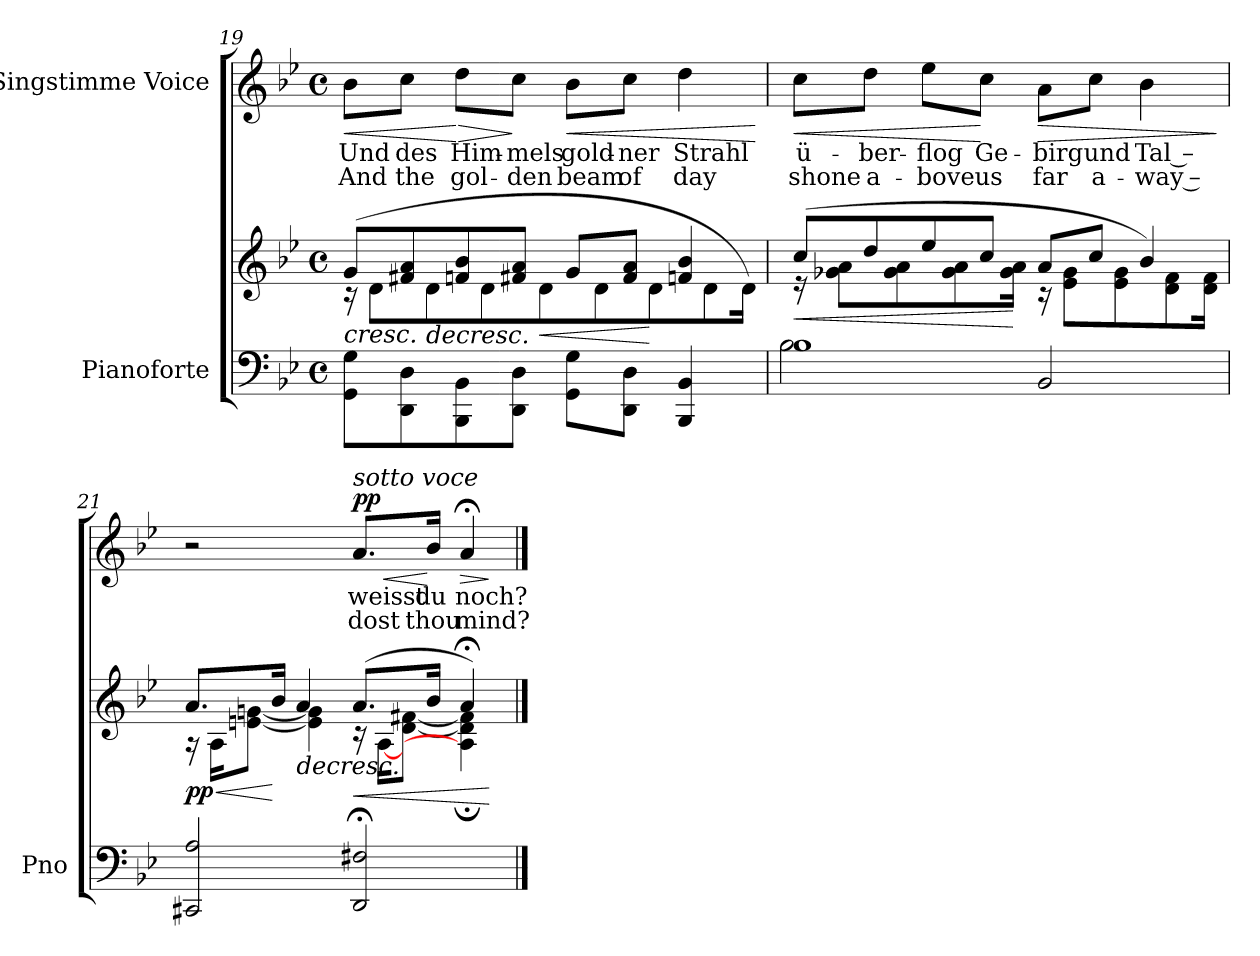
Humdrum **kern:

**kern	**kern	**dynam	**kern	**text	**text	**dynam
*part2	*part2	*part2	*part1	*part1	*part1	*part1
*staff3	*staff2	*staff2/3	*staff1	*staff1	*staff1	*staff1
*I"Pianoforte	*	*	*I"Singstimme Voice	*	*	*
*I'Pno	*	*	*	*	*	*
*clefF4	*clefG2	*	*clefG2	*	*	*
*k[b-e-]	*k[b-e-]	*	*k[b-e-]	*	*	*
*M4/4	*M4/4	*	*M4/4	*	*	*
*met(c)	*met(c)	*	*met(c)	*	*	*
=19	=19	=19	=19	=19	=19	=19
!	!	!LO:HP:b	!	!	!	!LO:HP:b
*	*^	*	*	*	*	*
8GG\ 8G\L	(8g/L	16r	<	8b-\L	Und	And	<
.	.	8d\L	.	.	.	.	.
8DD\ 8D\	8f#X/ 8a/	.	.	8cc\J	des	the	.
!	!	!	!LO:HP:b	!	!	!	!
.	.	8d\	>	.	.	.	.
!	!	!	!	!	!	!	!LO:HP:n=1:b
8BBB-\ 8BB-\	8fn/ 8b-/	.	.	8dd\L	Him-	gol-	[ >
.	.	8d\	.	.	.	.	.
8DD\ 8D\J	8f#X/ 8a/J	.	.	8cc\J	-mels	-den	]
!	!	!	!LO:HP:b	!	!	!	!
.	.	8d\	<	.	.	.	.
!	!	!	!	!	!	!	!LO:HP:b
8GG\ 8G\L	8g/L	.	.	8b-\L	gold-	beam	<
.	.	8d\	.	.	.	.	.
8DD\ 8D\J	8f#/ 8a/J	.	.	8cc\J	-ner	of	.
.	.	8d\	[	.	.	.	.
4BBB-/ 4BB-/	4fn/ 4b-/	.	.	4dd\	Strahl	day	.
.	.	8d\	.	.	.	.	.
.	.	16d\Jk)	.	.	.	.	.
*	*v	*v	*	*	*	*	*
.	.	.	.	.	.	[
=20	=20	=20	=20	=20	=20	=20
*^	*	*	*	*	*	*
!	!	!	!LO:HP:b	!	!	!	!LO:HP:b
*	*	*^	*	*	*	*	*
1B-	2B-\	(8cc/L	16r	<	8cc\L	ü-	shone	<
.	.	.	8g-X\ 8a\L	.	.	.	.	.
.	.	8dd/	.	.	8dd\J	-ber-	a-	.
.	.	.	8g-\ 8a\	.	.	.	.	.
.	.	8ee-/	.	.	8ee-\L	-flog	-bove	.
.	.	.	8g-\ 8a\	.	.	.	.	.
.	.	8cc/J	.	.	8cc\J	Ge-	us	[
.	.	.	16g-\ 16a\Jk	[	.	.	.	.
!	!	!	!	!	!	!	!	!LO:HP:b
.	2BB-/	8a/L	16r	.	8a\L	-birg	far	>
.	.	.	8e-\ 8g-\L	.	.	.	.	.
.	.	8cc/J	.	.	8cc\J	und	a-	.
.	.	.	8e-\ 8g-\	.	.	.	.	.
.	.	4b-/)	.	.	4b-\	Tal –	-way –	.
.	.	.	8d\ 8f\	.	.	.	.	.
.	.	.	16d\ 16f\Jk	.	.	.	.	.
*v	*v	*	*	*	*	*	*	*
*	*v	*v	*	*	*	*	*
.	.	]	.	.	.	]
=21	=21	=21	=21	=21	=21	=21
!	!	!LO:HP:b	!	!	!	!
*	*^	*	*	*	*	*
!	!	!	!LO:DY:n=1:b	!	!	!	!
2CC#X/ 2A/	8.a/L	16r	< pp	2r	.	.	.
.	.	16A\KL	.	.	.	.	.
.	.	[8en\ [8gn\J	.	.	.	.	.
.	16b-/Jk	.	[	.	.	.	.
!	!	!	!LO:HP:b	!	!	!	!
.	4a/	4e\] 4g\]	>	.	.	.	.
!	!	!	!	!LO:TX:i:t=sotto voce	!	!	!
!	!	!	!LO:HP:n=1:b	!	!	!	!LO:HP:b
!	!	!	!	!	!	!	!LO:DY:n=1:a
2DD/; 2F#X/;	(8.a/L	16r	[ <	8.a/L	weisst	dost	< pp
.	.	[16A\KL	.	.	.	.	.
.	.	[8d\ [8f#X\J	.	.	.	.	.
.	16b-/Jk	.	]	16b-/Jk	du	thou	[
!	!	!	!	!	!	!	!LO:HP:b
.	4a;</)	4A\]; 4d\]; 4f#\];	.	4a;</	noch?	mind?	>
*	*v	*v	*	*	*	*	*
.	.	[	.	.	.	]
==	==	==	==	==	==	==
*-	*-	*-	*-	*-	*-	*-
